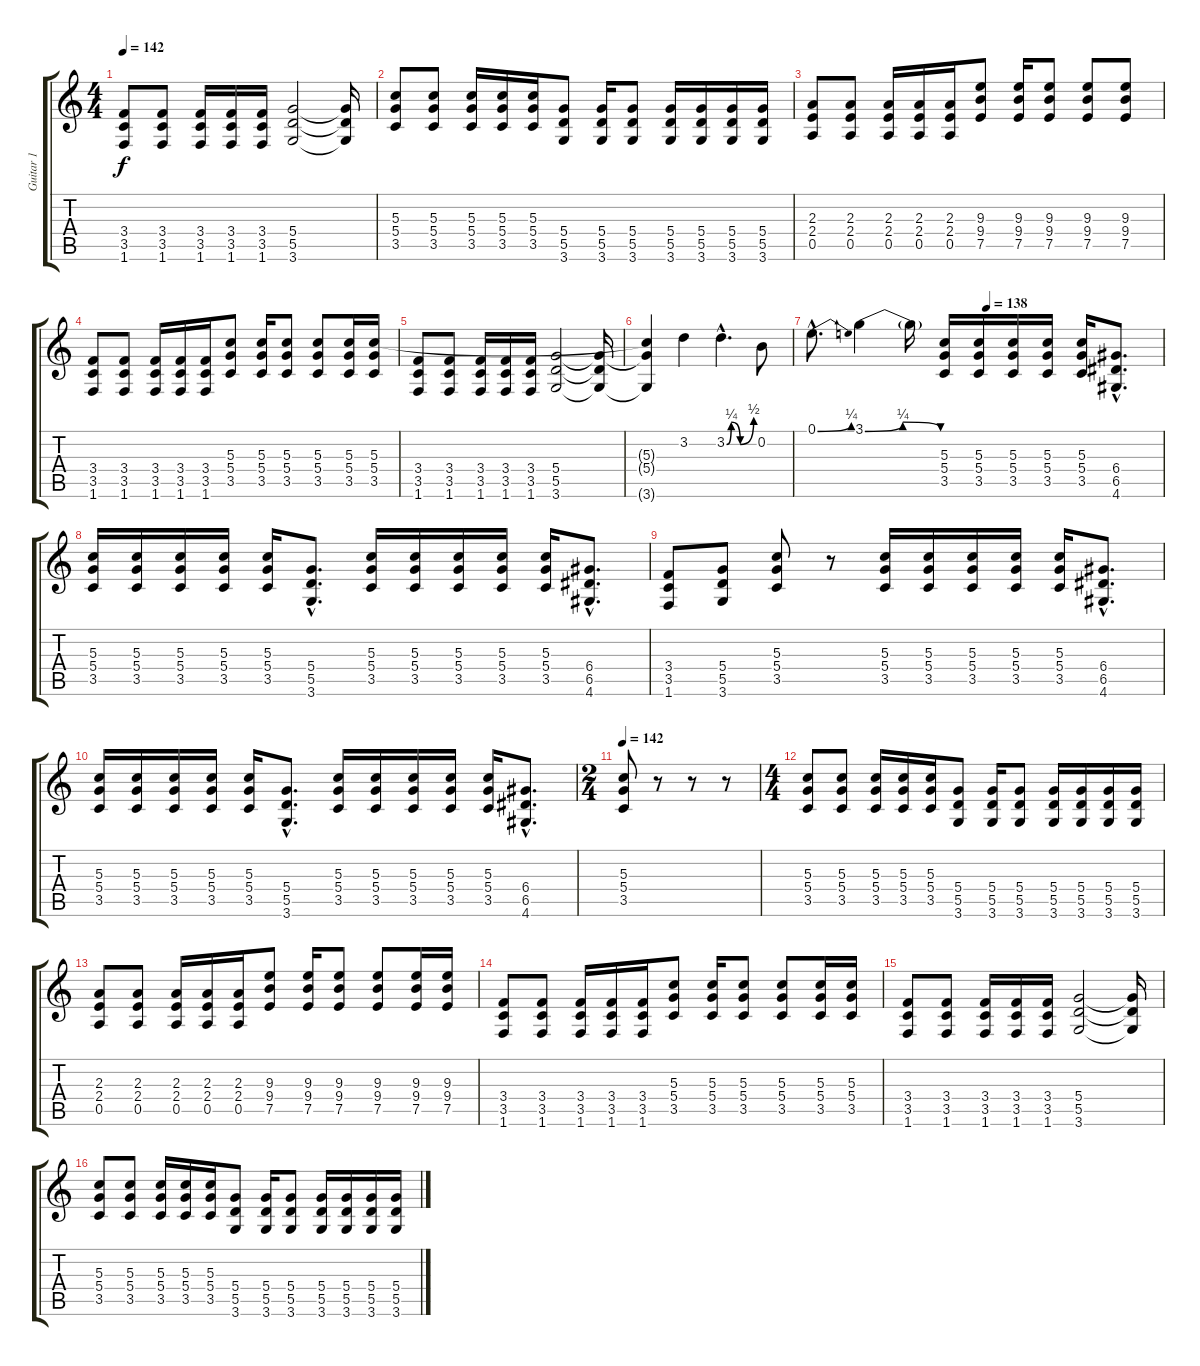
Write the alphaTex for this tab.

\track ("Guitar 1" "Guitar 1") {instrument distortionguitar}
\staff {score tabs}
\tuning (E4 B3 G3 D3 A2 E2) {hide}
\ts (4 4)
\tempo 142
\clef g2
\ks c
(3.4 3.5 1.6).8{dy f} (3.4 3.5 1.6).8 (3.4 3.5 1.6).16 (3.4 3.5 1.6).16 (3.4 3.5 1.6).16 (5.4 5.5 3.6).2 (5.4{t} 5.5{t} 3.6{t}).16 |
(5.3 5.4 3.5).8 (5.3 5.4 3.5).8 (5.3 5.4 3.5).16 (5.3 5.4 3.5).16 (5.3 5.4 3.5).16 (5.4 5.5 3.6).8 (5.4 5.5 3.6).16 (5.4 5.5 3.6).8 (5.4 5.5 3.6).16 (5.4 5.5 3.6).16 (5.4 5.5 3.6).16 (5.4 5.5 3.6).16 |
(2.3 2.4 0.5).8 (2.3 2.4 0.5).8 (2.3 2.4 0.5).16 (2.3 2.4 0.5).16 (2.3 2.4 0.5).16 (9.3 9.4 7.5).8 (9.3 9.4 7.5).16 (9.3 9.4 7.5).8 (9.3 9.4 7.5).8 (9.3 9.4 7.5).8 |
(3.4 3.5 1.6).8 (3.4 3.5 1.6).8 (3.4 3.5 1.6).16 (3.4 3.5 1.6).16 (3.4 3.5 1.6).16 (5.3 5.4 3.5).8 (5.3 5.4 3.5).16 (5.3 5.4 3.5).8 (5.3 5.4 3.5).8 (5.3 5.4 3.5).16 (5.3 5.4 3.5).16 |
(3.4 3.5 1.6).8 (3.4 3.5 1.6).8 (3.4 3.5 1.6).16 (3.4 3.5 1.6).16 (3.4 3.5 1.6).16 (5.4 5.5 3.6).2 (5.4{t} 5.5{t} 3.6{t}).16 |
(5.3{t} 5.4{t} 3.6{t}).4 3.2.4 3.2{be (custom 0 0 10 1 30 0 60 2) hac}.4{d} 0.2.8 |
\tempo (138 0.5)
0.1{be (bend 0 0 60 1) hac}.8{d} 3.1{be (bendrelease 0 0 30 1 30 1 60 0)}.4 3.1{t}.16 (5.3 5.4 3.5).16 (5.3 5.4 3.5).16 (5.3 5.4 3.5).16 (5.3 5.4 3.5).16 (5.3 5.4 3.5).16 (6.4{hac} 6.5{hac} 4.6{hac}).8{d} |
(5.3 5.4 3.5).16 (5.3 5.4 3.5).16 (5.3 5.4 3.5).16 (5.3 5.4 3.5).16 (5.3 5.4 3.5).16 (5.4{hac} 5.5{hac} 3.6{hac}).8{d} (5.3 5.4 3.5).16 (5.3 5.4 3.5).16 (5.3 5.4 3.5).16 (5.3 5.4 3.5).16 (5.3 5.4 3.5).16 (6.4{hac} 6.5{hac} 4.6{hac}).8{d} |
(3.4 3.5 1.6).8 (5.4 5.5 3.6).8 (5.3 5.4 3.5).8 r.8 (5.3 5.4 3.5).16 (5.3 5.4 3.5).16 (5.3 5.4 3.5).16 (5.3 5.4 3.5).16 (5.3 5.4 3.5).16 (6.4{hac} 6.5{hac} 4.6{hac}).8{d} |
(5.3 5.4 3.5).16 (5.3 5.4 3.5).16 (5.3 5.4 3.5).16 (5.3 5.4 3.5).16 (5.3 5.4 3.5).16 (5.4{hac} 5.5{hac} 3.6{hac}).8{d} (5.3 5.4 3.5).16 (5.3 5.4 3.5).16 (5.3 5.4 3.5).16 (5.3 5.4 3.5).16 (5.3 5.4 3.5).16 (6.4{hac} 6.5{hac} 4.6{hac}).8{d} |
\ts (2 4)
\tempo 142
(5.3 5.4 3.5).8 r.8 r.8 r.8 |
\ts (4 4)
(5.3 5.4 3.5).8 (5.3 5.4 3.5).8 (5.3 5.4 3.5).16 (5.3 5.4 3.5).16 (5.3 5.4 3.5).16 (5.4 5.5 3.6).8 (5.4 5.5 3.6).16 (5.4 5.5 3.6).8 (5.4 5.5 3.6).16 (5.4 5.5 3.6).16 (5.4 5.5 3.6).16 (5.4 5.5 3.6).16 |
(2.3 2.4 0.5).8 (2.3 2.4 0.5).8 (2.3 2.4 0.5).16 (2.3 2.4 0.5).16 (2.3 2.4 0.5).16 (9.3 9.4 7.5).8 (9.3 9.4 7.5).16 (9.3 9.4 7.5).8 (9.3 9.4 7.5).8 (9.3 9.4 7.5).16 (9.3 9.4 7.5).16 |
(3.4 3.5 1.6).8 (3.4 3.5 1.6).8 (3.4 3.5 1.6).16 (3.4 3.5 1.6).16 (3.4 3.5 1.6).16 (5.3 5.4 3.5).8 (5.3 5.4 3.5).16 (5.3 5.4 3.5).8 (5.3 5.4 3.5).8 (5.3 5.4 3.5).16 (5.3 5.4 3.5).16 |
(3.4 3.5 1.6).8 (3.4 3.5 1.6).8 (3.4 3.5 1.6).16 (3.4 3.5 1.6).16 (3.4 3.5 1.6).16 (5.4 5.5 3.6).2 (5.4{t} 5.5{t} 3.6{t}).16 |
(5.3 5.4 3.5).8 (5.3 5.4 3.5).8 (5.3 5.4 3.5).16 (5.3 5.4 3.5).16 (5.3 5.4 3.5).16 (5.4 5.5 3.6).8 (5.4 5.5 3.6).16 (5.4 5.5 3.6).8 (5.4 5.5 3.6).16 (5.4 5.5 3.6).16 (5.4 5.5 3.6).16 (5.4 5.5 3.6).16
